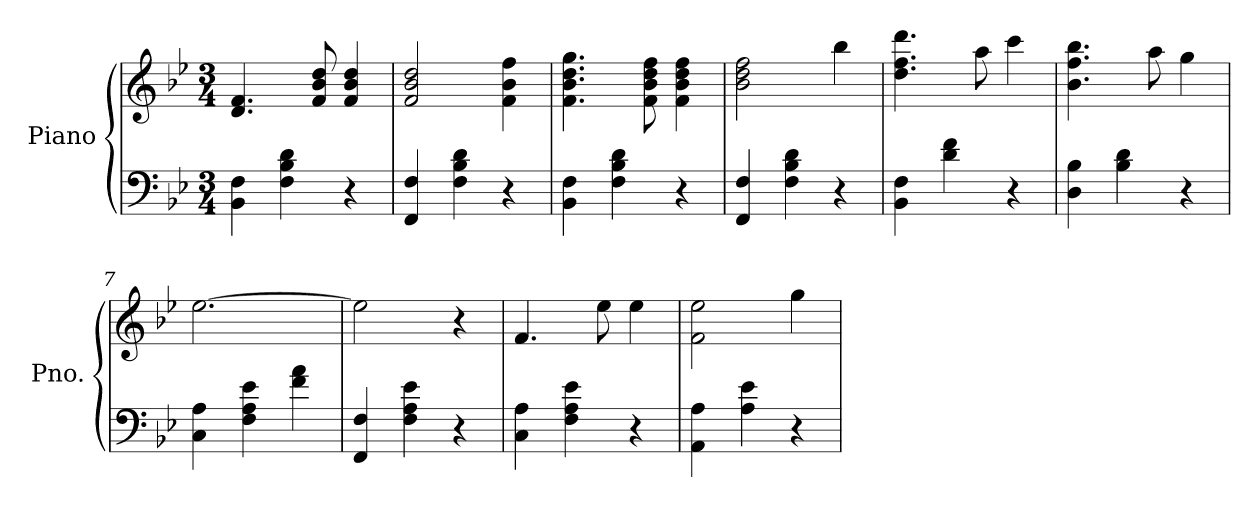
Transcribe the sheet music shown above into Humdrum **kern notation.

**kern	**kern
*part1	*part1
*staff2	*staff1
*I"Piano	*
*I'Pno.	*
*clefF4	*clefG2
*k[b-e-]	*k[b-e-]
*M3/4	*M3/4
=1	=1
4BB-\ 4F\	4.d/ 4.f/
4F\ 4B-\ 4d\	.
.	8f/ 8b-/ 8dd/
4r	4f/ 4b-/ 4dd/
=2	=2
4FF/ 4F/	2f/ 2b-/ 2dd/
4F\ 4B-\ 4d\	.
4r	4f\ 4b-\ 4ff\
=3	=3
4BB-\ 4F\	4.f\ 4.b-\ 4.dd\ 4.gg\
4F\ 4B-\ 4d\	.
.	8f\ 8b-\ 8dd\ 8ff\
4r	4f\ 4b-\ 4dd\ 4ff\
=4	=4
4FF/ 4F/	2b-\ 2dd\ 2ff\
4F\ 4B-\ 4d\	.
4r	4bb-\
=5	=5
4BB-\ 4F\	4.dd\ 4.ff\ 4.ddd\
4d\ 4f\	.
.	8aa\
4r	4ccc\
!!LO:LB:g=z
=6	=6
4D\ 4B-\	4.b-\ 4.ff\ 4.bb-\
4B-\ 4d\	.
.	8aa\
4r	4gg\
=7	=7
4C\ 4A\	[2.ee-\
4F\ 4A\ 4e-\	.
4f\ 4a\	.
=8	=8
4FF/ 4F/	2ee-\]
4F\ 4A\ 4e-\	.
4r	4r
=9	=9
4C\ 4A\	4.f/
4F\ 4A\ 4e-\	.
.	8ee-\
4r	4ee-\
=10	=10
4AA\ 4A\	2f\ 2ee-\
4A\ 4e-\	.
4r	4gg\
=	=
*-	*-
